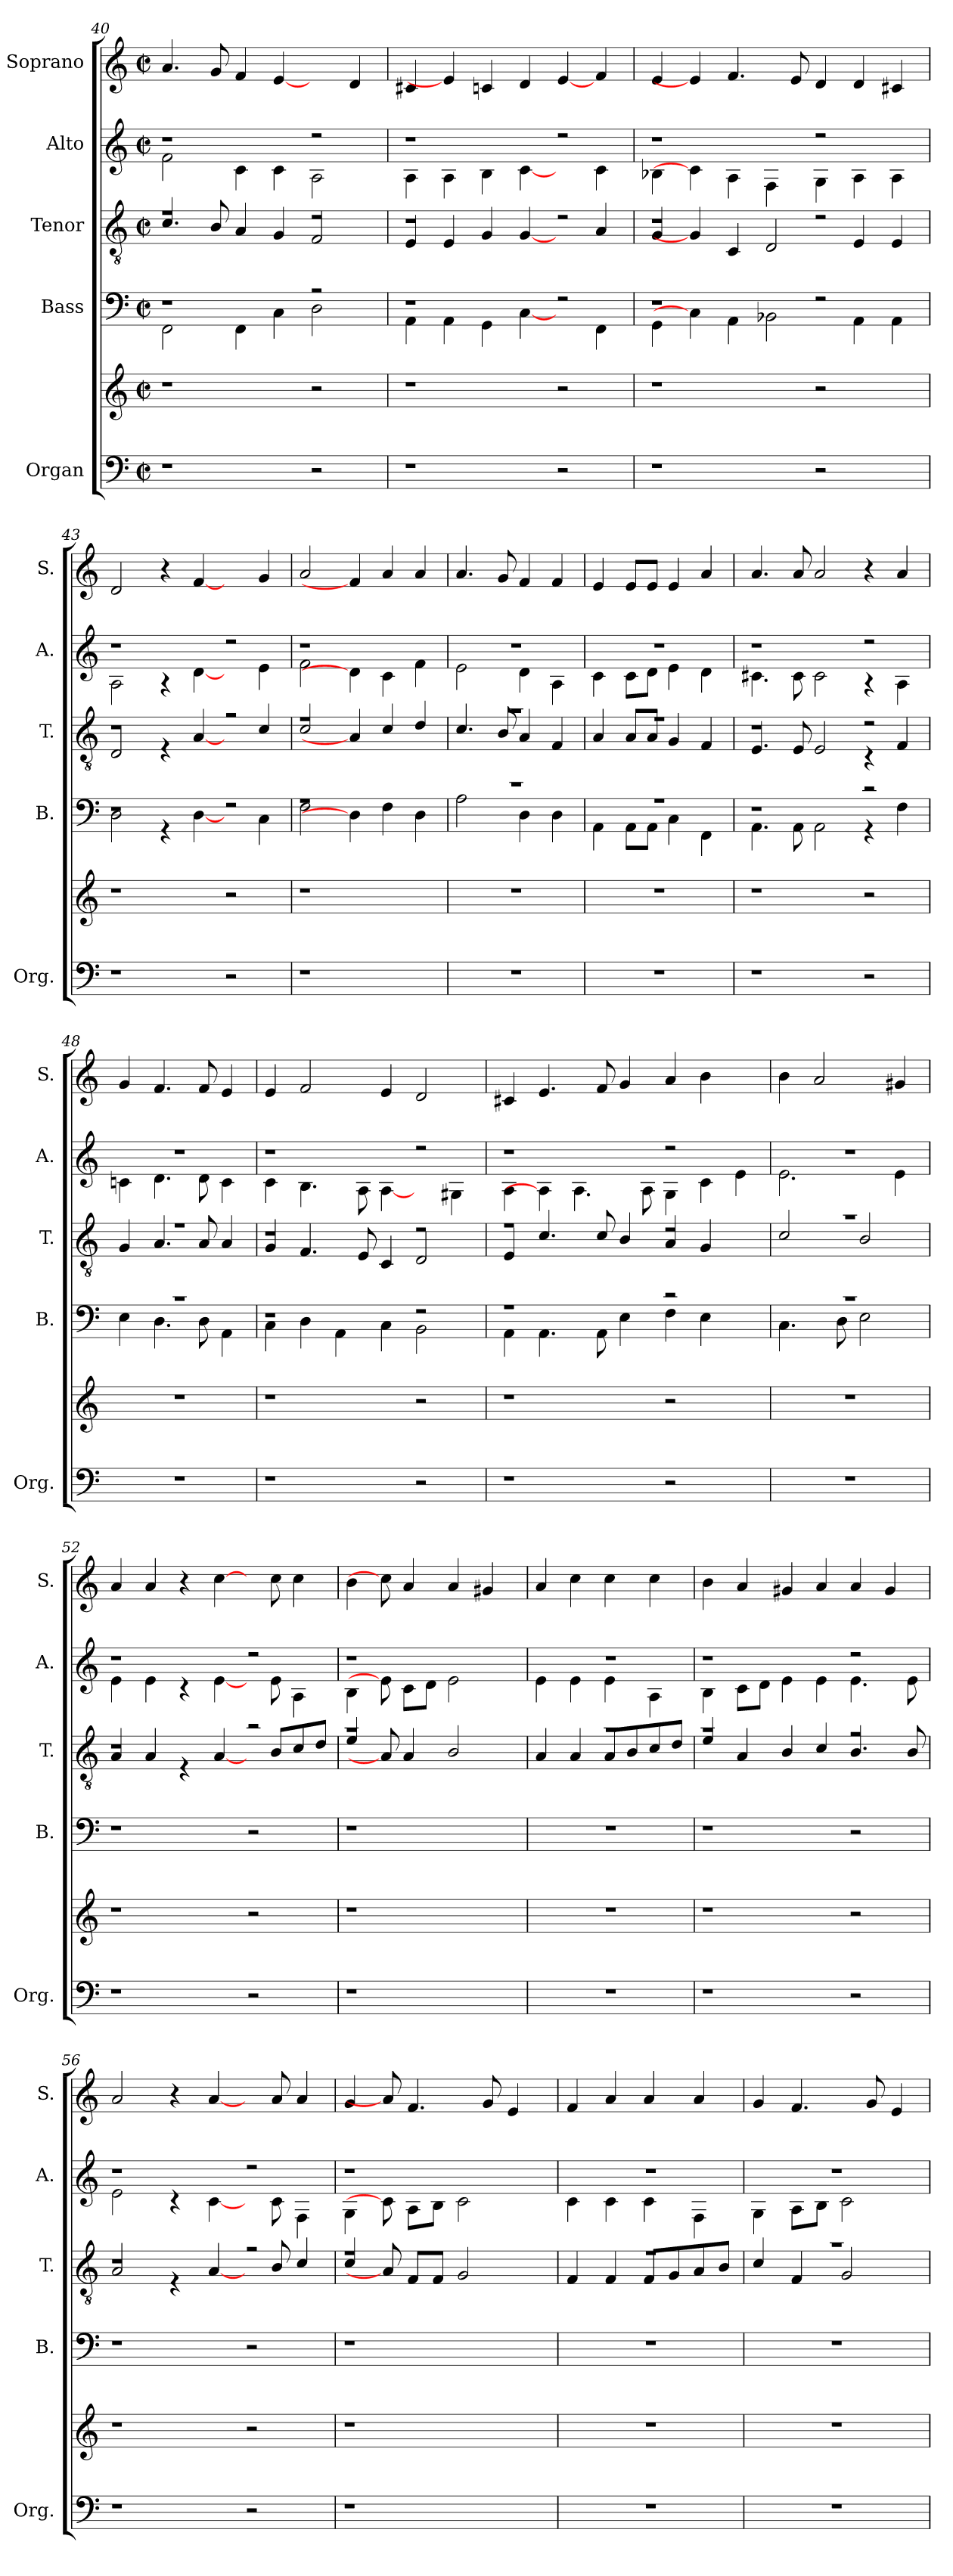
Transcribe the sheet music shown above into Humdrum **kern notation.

**kern	**kern	**kern	**kern	**kern	**kern
*part5	*part5	*part4	*part3	*part2	*part1
*staff6	*staff5	*staff4	*staff3	*staff2	*staff1
*I"Organ	*	*I"Bass	*I"Tenor	*I"Alto	*I"Soprano
*I'Org.	*	*I'B.	*I'T.	*I'A.	*I'S.
*clefF4	*clefG2	*clefF4	*clefGv2	*clefG2	*clefG2
*k[]	*k[]	*k[]	*k[]	*k[]	*k[]
*M2/2	*M2/2	*M2/2	*M2/2	*M2/2	*M2/2
*met(c|)	*met(c|)	*met(c|)	*met(c|)	*met(c|)	*met(c|)
=40	=40	=40	=40	=40	=40
*	*	*^	*^	*^	*
1r	1r	1r	2FF\	1r	4.c/	1r	2f\	4.a/
.	.	.	.	.	8B/	.	.	8g/
.	.	.	4FF\	.	4A/	.	4c\	4f/
.	.	.	4C\	.	4G/	.	4c\	[4e/
2r	2r	2r	2D\	2r	2F/	2r	2A\	4ryy
.	.	.	.	.	.	.	.	4d/
!!LO:PB:g=z
=41	=41	=41	=41	=41	=41	=41	=41	=41
1r	1r	1r	4AA\	1r	4E/	1r	4A\	4c#X/
.	.	.	4AA\	.	4E/	.	4A\	4e/]
.	.	.	4GG\	.	4G/	.	4B\	4cn/
.	.	.	[4C\	.	[4G/	.	[4c\	4d/
2r	2r	2r	4ryy	2r	4ryy	2r	4ryy	[4e/
.	.	.	4FF\	.	4A/	.	4c\	4f/
=42	=42	=42	=42	=42	=42	=42	=42	=42
1r	1r	1r	4GG\	1r	4G/	1r	4B-X\	4e/
.	.	.	4C\]	.	4G/]	.	4c\]	4e/]
.	.	.	4AA\	.	4C/	.	4A\	4.f/
.	.	.	2BB-X\	.	2D/	.	4F\	.
.	.	.	.	.	.	.	.	8e/
2r	2r	2r	.	2r	.	2r	4G\	4d/
.	.	.	4AA\	.	4E/	.	4A\	4d/
4ryy	4ryy	4ryy	4AA\	4ryy	4E/	4ryy	4A\	4c#X/
=43	=43	=43	=43	=43	=43	=43	=43	=43
1r	1r	1r	2D\	1r	2D/	1r	2A\	2d/
.	.	.	4r	.	4r	.	4r	4r
.	.	.	[4D\	.	[4A/	.	[4d\	[4f/
2r	2r	2r	4ryy	2r	4ryy	2r	4ryy	4ryy
.	.	.	4C\	.	4c/	.	4e\	4g/
=44	=44	=44	=44	=44	=44	=44	=44	=44
1r	1r	1r	2F\	1r	2c/	1r	2f\	2a/
.	.	.	4D\]	.	4A/]	.	4d\]	4f/]
.	.	.	4F\	.	4c/	.	4c\	4a/
4ryy	4ryy	4ryy	4D\	4ryy	4d/	4ryy	4f\	4a/
=45	=45	=45	=45	=45	=45	=45	=45	=45
1r	1r	1r	2A\	1r	4.c/	1r	2e\	4.a/
.	.	.	.	.	8B/	.	.	8g/
.	.	.	4D\	.	4A/	.	4d\	4f/
.	.	.	4D\	.	4F/	.	4A\	4f/
=46	=46	=46	=46	=46	=46	=46	=46	=46
1r	1r	1r	4AA\	1r	4A/	1r	4c\	4e/
.	.	.	8AA\L	.	8A/L	.	8c\L	8e/L
.	.	.	8AA\J	.	8A/J	.	8d\J	8e/J
.	.	.	4C\	.	4G/	.	4e\	4e/
.	.	.	4FF\	.	4F/	.	4d\	4a/
!!LO:LB:g=z
=47	=47	=47	=47	=47	=47	=47	=47	=47
1r	1r	1r	4.AA\	1r	4.E/	1r	4.c#X\	4.a/
.	.	.	8AA\	.	8E/	.	8c#\	8a/
.	.	.	2AA\	.	2E/	.	2c#\	2a/
2r	2r	2r	4r	2r	4r	2r	4r	4r
.	.	.	4F\	.	4F/	.	4A\	4a/
=48	=48	=48	=48	=48	=48	=48	=48	=48
1r	1r	1r	4E\	1r	4G/	1r	4cn\	4g/
.	.	.	4.D\	.	4.A/	.	4.d\	4.f/
.	.	.	8D\	.	8A/	.	8d\	8f/
.	.	.	4AA\	.	4A/	.	4c\	4e/
=49	=49	=49	=49	=49	=49	=49	=49	=49
1r	1r	1r	4C\	1r	4G/	1r	4c\	4e/
.	.	.	4D\	.	4.F/	.	4.B\	2f/
.	.	.	4AA\	.	.	.	.	.
.	.	.	.	.	8E/	.	8A\	.
.	.	.	4C\	.	4C/	.	[4A\	4e/
2r	2r	2r	2BB\	2r	2D/	2r	4ryy	2d/
.	.	.	.	.	.	.	4G#X\	.
=50	=50	=50	=50	=50	=50	=50	=50	=50
1r	1r	1r	4AA\	1r	4E/	1r	4A\	4c#X/
.	.	.	4.AA\	.	4.c/	.	4A\]	4.e/
.	.	.	.	.	.	.	4.A\	.
.	.	.	8AA\	.	8c/	.	.	8f/
.	.	.	4E\	.	4B/	.	.	4g/
.	.	.	.	.	.	.	8A\	.
2r	2r	2r	4F\	2r	4A/	2r	4G\	4a/
.	.	.	4E\	.	4G/	.	4c\	4b\
4ryy	4ryy	4ryy	4ryy	4ryy	4ryy	4ryy	4e\	4ryy
=51	=51	=51	=51	=51	=51	=51	=51	=51
1r	1r	1r	4.C\	1r	2c/	1r	2.e\	4b\
.	.	.	.	.	.	.	.	2a/
.	.	.	8D\	.	.	.	.	.
.	.	.	2E\	.	2B/	.	.	.
.	.	.	.	.	.	.	4e\	4g#X/
*	*	*v	*v	*	*	*	*	*
!!LO:PB:g=z
=52	=52	=52	=52	=52	=52	=52	=52
1r	1r	1r	1r	4A/	1r	4e\	4a/
.	.	.	.	4A/	.	4e\	4a/
.	.	.	.	4r	.	4r	4r
.	.	.	.	[4A/	.	[4e\	[4cc\
2r	2r	2r	2r	8ryy	2r	8ryy	8ryy
.	.	.	.	8B/L	.	8e\	8cc\
.	.	.	.	8c/	.	4A\	4cc\
.	.	.	.	8d/J	.	.	.
=53	=53	=53	=53	=53	=53	=53	=53
1r	1r	1r	1r	4e/	1r	4B\	4b\
.	.	.	.	8A/]	.	8e\]	8cc\]
.	.	.	.	4A/	.	8c\L	4a/
.	.	.	.	.	.	8d\J	.
.	.	.	.	2B/	.	2e\	4a/
.	.	.	.	.	.	.	4g#X/
8ryy	8ryy	8ryy	8ryy	.	8ryy	.	.
=54	=54	=54	=54	=54	=54	=54	=54
1r	1r	1r	1r	4A/	1r	4e\	4a/
.	.	.	.	4A/	.	4e\	4cc\
.	.	.	.	8A/L	.	4e\	4cc\
.	.	.	.	8B/	.	.	.
.	.	.	.	8c/	.	4A\	4cc\
.	.	.	.	8d/J	.	.	.
=55	=55	=55	=55	=55	=55	=55	=55
1r	1r	1r	1r	4e/	1r	4B\	4b\
.	.	.	.	4A/	.	8c\L	4a/
.	.	.	.	.	.	8d\J	.
.	.	.	.	4B/	.	4e\	4g#X/
.	.	.	.	4c/	.	4e\	4a/
2r	2r	2r	2r	4.B/	2r	4.e\	4a/
.	.	.	.	.	.	.	4g#/
.	.	.	.	8B/	.	8e\	.
=56	=56	=56	=56	=56	=56	=56	=56
1r	1r	1r	1r	2A/	1r	2e\	2a/
.	.	.	.	4r	.	4r	4r
.	.	.	.	[4A/	.	[4c\	[4a/
2r	2r	2r	2r	8ryy	2r	8ryy	8ryy
.	.	.	.	8B/	.	8c\	8a/
.	.	.	.	4c/	.	4F\	4a/
!!LO:LB:g=z
=57	=57	=57	=57	=57	=57	=57	=57
1r	1r	1r	1r	4c/	1r	4G\	4g/
.	.	.	.	8A/]	.	8c\]	8a/]
.	.	.	.	8F/L	.	8A\L	4.f/
.	.	.	.	8F/J	.	8B\J	.
.	.	.	.	2G/	.	2c\	.
.	.	.	.	.	.	.	8g/
.	.	.	.	.	.	.	4e/
8ryy	8ryy	8ryy	8ryy	.	8ryy	.	.
=58	=58	=58	=58	=58	=58	=58	=58
1r	1r	1r	1r	4F/	1r	4c\	4f/
.	.	.	.	4F/	.	4c\	4a/
.	.	.	.	8F/L	.	4c\	4a/
.	.	.	.	8G/	.	.	.
.	.	.	.	8A/	.	4F\	4a/
.	.	.	.	8B/J	.	.	.
=59	=59	=59	=59	=59	=59	=59	=59
1r	1r	1r	1r	4c/	1r	4G\	4g/
.	.	.	.	4F/	.	8A\L	4.f/
.	.	.	.	.	.	8B\J	.
.	.	.	.	2G/	.	2c\	.
.	.	.	.	.	.	.	8g/
.	.	.	.	.	.	.	4e/
*	*	*	*v	*v	*	*	*
*	*	*	*	*v	*v	*
=	=	=	=	=	=
*-	*-	*-	*-	*-	*-
